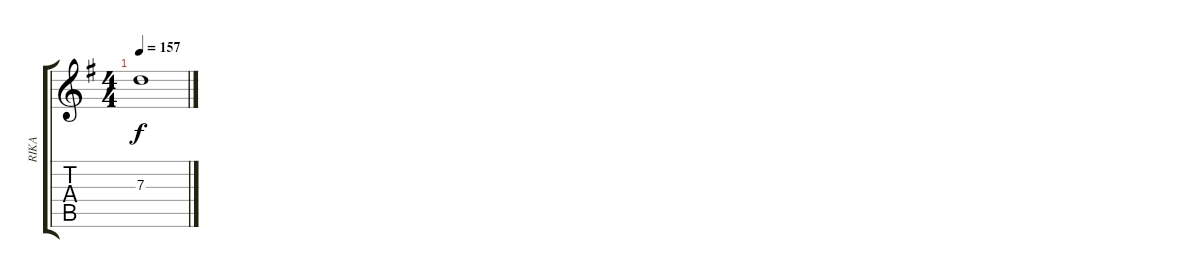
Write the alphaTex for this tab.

\track ("RIKA" "RIKA") {instrument electricguitarclean}
\staff {score tabs}
\tuning (F4 B3 G3 D3 A2 E2) {hide}
\ts (4 4)
\tempo 157
\clef g2
\ks g
7.3{t}.1{dy f}
